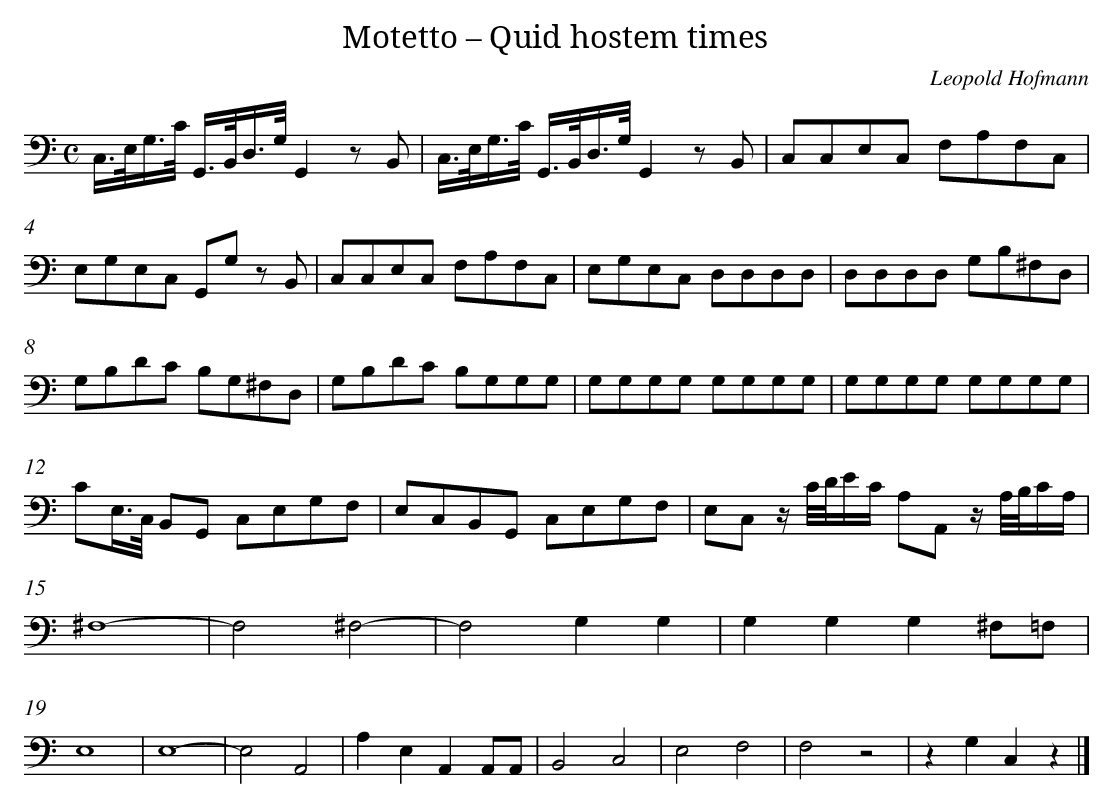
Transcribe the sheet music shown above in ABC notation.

X:1
T: Motetto – Quid hostem times
C: Leopold Hofmann
L: 1/8
M: C
K: C clef=bass
C,/>E,/G,/>C/ G,,/>B,,/D,/>G,/G,,2z B,, |
C,/>E,/G,/>C/ G,,/>B,,/D,/>G,/G,,2z B,, |
C,C,E,C, F,A,F,C, |
E,G,E,C, G,,G, z B,, |
C,C,E,C, F,A,F,C, |
E,G,E,C, D,D,D,D, |
D,D,D,D, G,B,^F,D, |
G,B,DC B,G,^F,D, |
G,B,DC B,G,G,G, |
G,G,G,G, G,G,G,G, |
G,G,G,G, G,G,G,G, |
CE,/>C,/ B,,G,, C,E,G,F, |
E,C,B,,G,, C,E,G,F, |
E,C, z/ C//D//E/C/ A,A,, z/ A,//B,//C/A,/ |
^F,8- |
F,4^F,4- |
F,4G,2G,2 |
G,2G,2G,2^F,=F, |
E,8 |
E,8- |
E,4A,,4 |
A,2E,2A,,2A,,A,, |
B,,4C,4 |
E,4F,4 |
F,4z4 |
z2G,2C,2z2 |]
